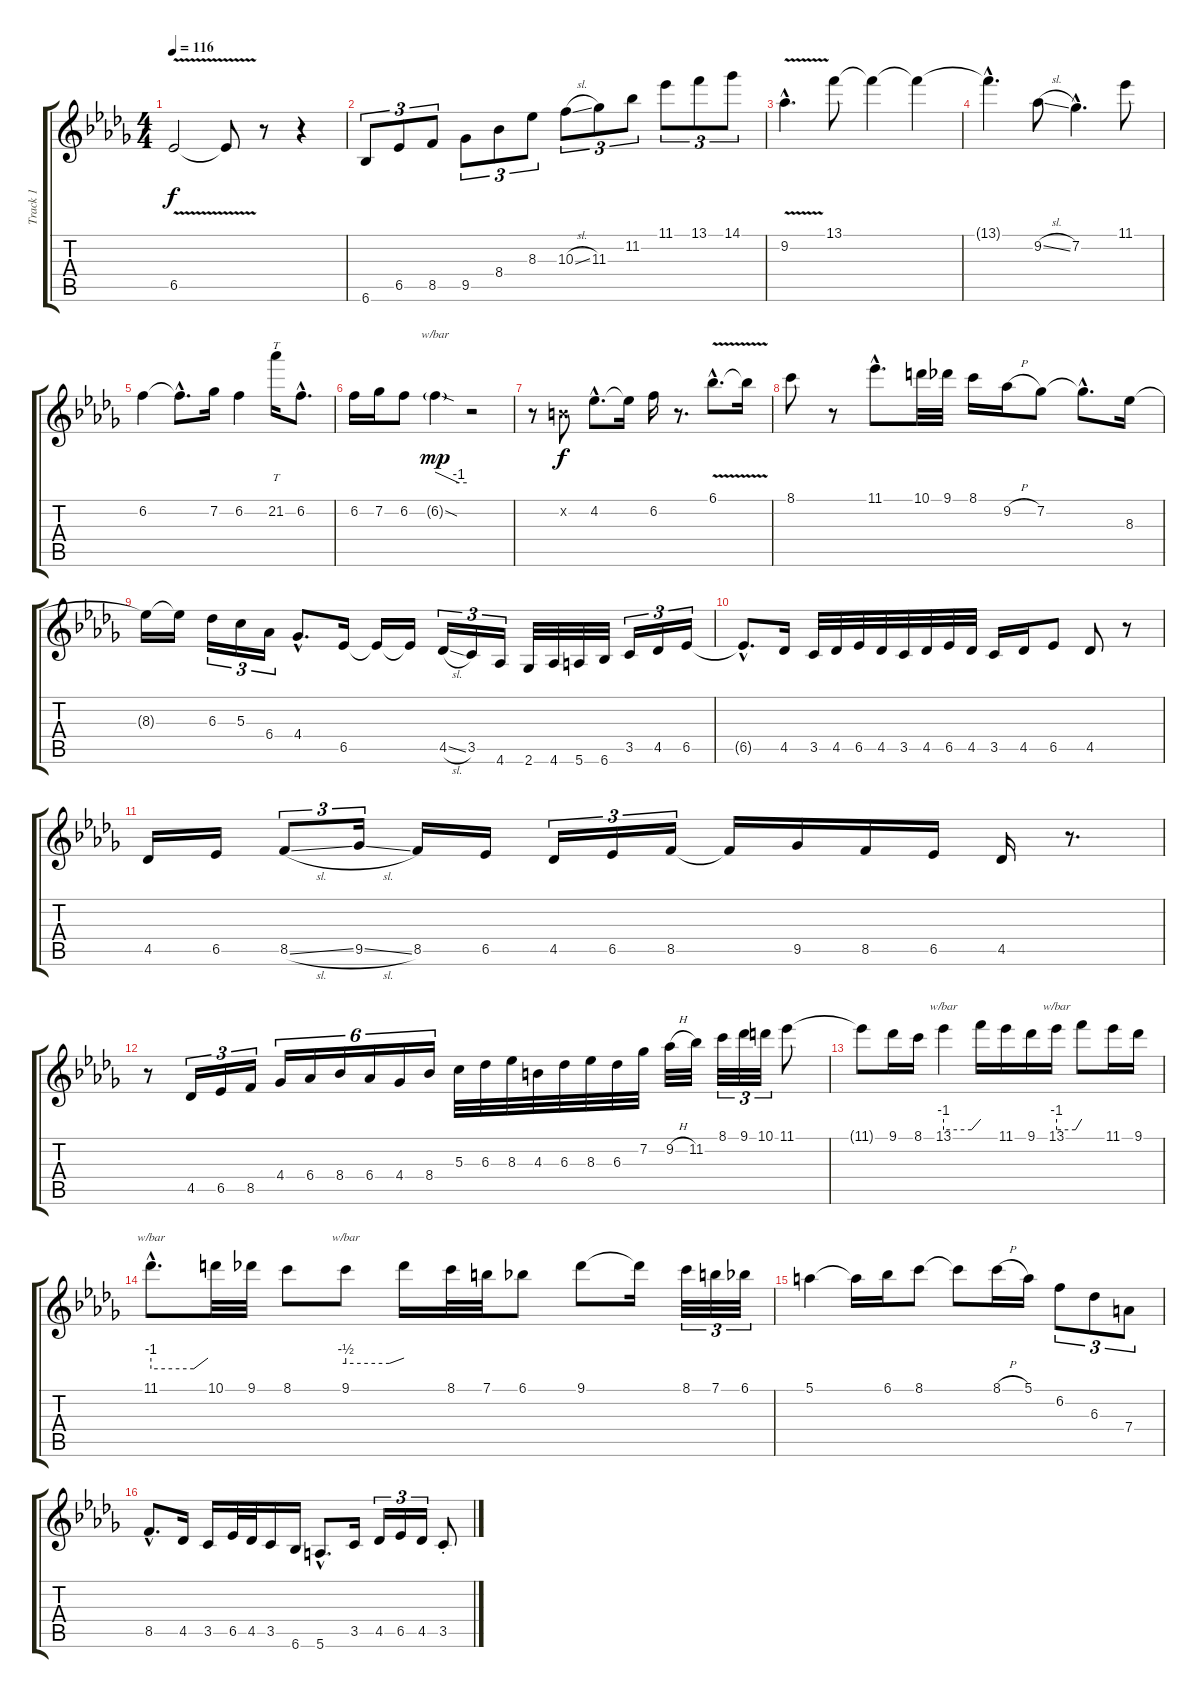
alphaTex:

\track ("Track 1" "Track 1") {instrument electricguitarclean}
\staff {score tabs}
\tuning (E4 B3 G3 D3 A2 E2) {hide}
\ts (4 4)
\tempo 116
\clef g2
\ks db
6.5{v}.2{dy f} 6.5{t}.8 r.8 r.4 |
6.6.8{tu (3 2)} 6.5.8{tu (3 2)} 8.5.8{tu (3 2)} 9.5.8{tu (3 2)} 8.4.8{tu (3 2)} 8.3.8{tu (3 2)} 10.3{sl}.8{tu (3 2)} 11.3.8{tu (3 2)} 11.2.8{tu (3 2)} 11.1.8{tu (3 2)} 13.1.8{tu (3 2)} 14.1.8{tu (3 2)} |
9.2{v hac}.4{d} 13.1.8 13.1{t}.4 13.1{t}.4 |
13.1{hac t}.4{d} 9.2{sl}.8 7.2{hac}.4{d} 11.1.8 |
6.2.4 6.2{hac t}.8{d} 7.2.16 6.2.4 21.2.16{tt} 6.2{hac}.8{d} |
6.2.16 7.2.16 6.2.8 6.2{sod g}.4{tbe (custom default 0 0 45 -4 60 -4) dy mp} r.2 |
r.8 0.2{x}.8{dy f} 4.2{hac}.8{d} 4.2{t}.16 6.2.16 r.8{d} 6.1{v hac}.8{d} 6.1{t}.16 |
8.1.8 r.8 11.1{hac}.8{d} 10.1.32 9.1.32 8.1.16 9.2{h}.16 7.2.8 7.2{hac t}.8{d} 8.3.16 |
8.3{t}.16 8.3{t}.16 6.3.16{tu (3 2)} 5.3.16{tu (3 2)} 6.4.16{tu (3 2)} 4.4{hac}.8{d} 6.5.16 6.5{t}.16 6.5{t}.16 4.5{sl}.16{tu (3 2)} 3.5.16{tu (3 2)} 4.6.16{tu (3 2)} 2.6.32 4.6.32 5.6.32 6.6.32 3.5.16{tu (3 2)} 4.5.16{tu (3 2)} 6.5.16{tu (3 2)} |
6.5{hac t}.8{d} 4.5.16 3.5.32 4.5.32 6.5.32 4.5.32 3.5.32 4.5.32 6.5.32 4.5.32 3.5.16 4.5.16 6.5.8 4.5.8 r.8 |
4.5.16 6.5.16 8.5{sl}.8{tu (3 2)} 9.5{sl}.16{tu (3 2)} 8.5.16 6.5.16 4.5.16{tu (3 2)} 6.5.16{tu (3 2)} 8.5.16{tu (3 2)} 8.5{t}.16 9.5.16 8.5.16 6.5.16 4.5.16 r.8{d} |
r.8 4.5.16{tu (3 2)} 6.5.16{tu (3 2)} 8.5.16{tu (3 2)} 4.4.16{tu (6 4)} 6.4.16{tu (6 4)} 8.4.16{tu (6 4)} 6.4.16{tu (6 4)} 4.4.16{tu (6 4)} 8.4.16{tu (6 4)} 5.3.32 6.3.32 8.3.32 4.3.32 6.3.32 8.3.32 6.3.32 7.2.32 9.2{h}.32 11.2.32 8.1.32{tu (3 2)} 9.1.32{tu (3 2)} 10.1.32{tu (3 2)} 11.1.8 |
11.1{t}.8 9.1.16 8.1.16 13.1.4{tbe (custom default 0 -4 45 -4 60 0)} 13.1{t}.16 11.1.16 9.1.16 13.1.16{tbe (custom default 0 -4 45 -4 60 0)} 13.1{t}.8 11.1.16 9.1.16 |
11.1{hac}.8{d tbe (custom default 0 -4 45 -4 60 0)} 10.1.32 9.1.32 8.1.8 9.1.8{tbe (custom default 0 -2 45 -2 60 0)} 9.1{t}.16 8.1.32 7.1.32 6.1.8 9.1.8 9.1{t}.16 8.1.32{tu (3 2)} 7.1.32{tu (3 2)} 6.1.32{tu (3 2)} |
5.1.4 5.1{t}.16 6.1.16 8.1.8 8.1{t}.8 8.1{h}.16 5.1.16 6.2.8{tu (3 2)} 6.3.8{tu (3 2)} 7.4.8{tu (3 2)} |
8.5{hac}.8{d} 4.5.16 3.5.16 6.5.32 4.5.32 3.5.16 6.6.16 5.6{hac}.8{d} 3.5.16 4.5.16{tu (3 2)} 6.5.16{tu (3 2)} 4.5.16{tu (3 2)} 3.5{st}.8
